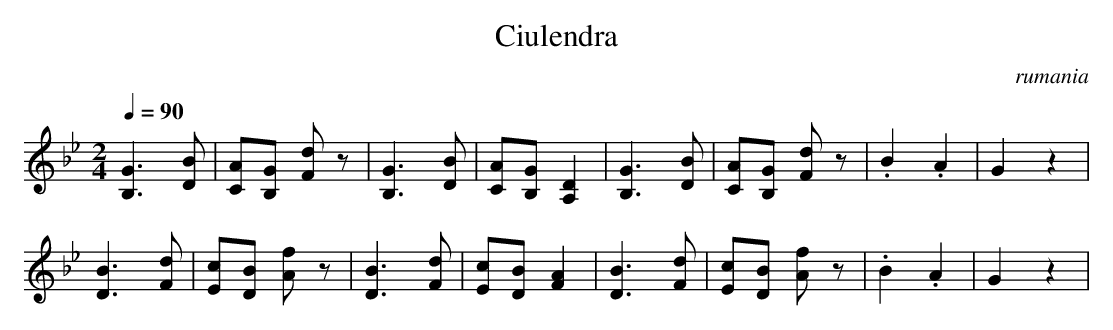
X:1
T:Ciulendra
O:rumania
L:1/8
M:2/4
Q:1/4=90
K:Gm
[B,3G3][DB]| [AC][B,G] [Fd]z| [B,3G3][DB]|[CA][B,G] [A,2D2]|\
[B,3G3] [DB] |[CA][B,G] [Fd]z| .B2 .A2| G2 z2|
[D3B3][Fd]| [Ec][DB] [Af]z| [D3B3][Fd]| [Ec][DB] [A2F2]| [D3B3] [Fd]|\
[Ec][DB] [Af]z| .B2 .A2| G2 z2|
